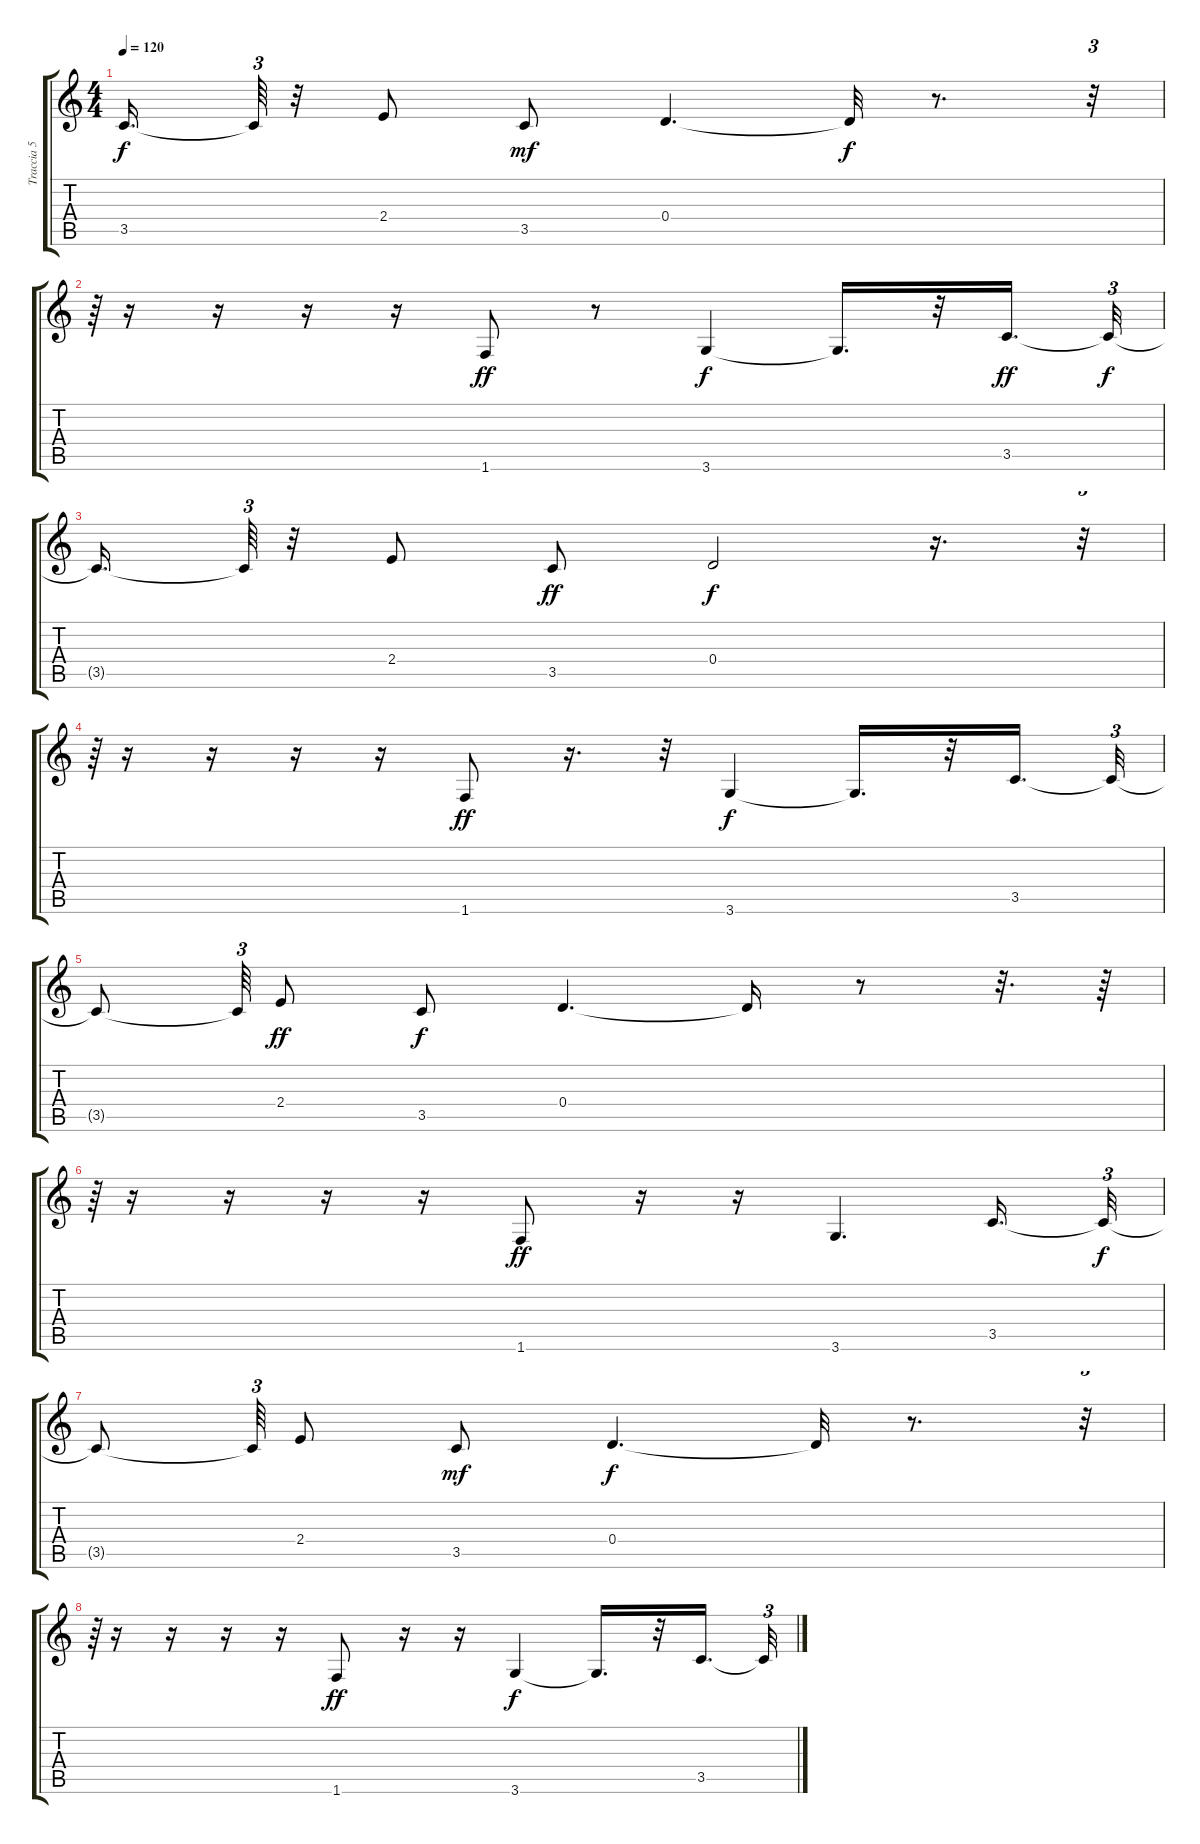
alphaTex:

\track ("Traccia 5" "Traccia 5") {instrument electricguitarclean}
\staff {score tabs}
\tuning (E4 B3 G3 D3 A2 E2) {hide}
\ts (4 4)
\tempo 120
\clef g2
\ks c
3.5{t}.16{d dy f} 3.5{t}.64{tu (3 2)} r.32 2.4.8 3.5.8{dy mf} 0.4.4{d} 0.4{t}.32{dy f} r.8{d} r.32{tu (3 2)} |
r.64{tu (3 2)} r.16 r.16 r.16 r.16 1.6.8{dy ff} r.8 3.6.4{dy f} 3.6{t}.16{d} r.32 3.5.16{d dy ff} 3.5{t}.32{tu (3 2) dy f} |
3.5{t}.16{d} 3.5{t}.64{tu (3 2)} r.32 2.4.8 3.5.8{dy ff} 0.4.2{dy f} r.16{d} r.32{tu (3 2)} |
r.64{tu (3 2)} r.16 r.16 r.16 r.16 1.6.8{dy ff} r.16{d} r.32 3.6.4{dy f} 3.6{t}.16{d} r.32 3.5.16{d} 3.5{t}.32{tu (3 2)} |
3.5{t}.8 3.5{t}.64{tu (3 2)} 2.4.8{dy ff} 3.5.8{dy f} 0.4.4{d} 0.4{t}.16 r.8 r.32{d} r.64 |
r.64{tu (3 2)} r.16 r.16 r.16 r.16 1.6.8{dy ff} r.16 r.16 3.6.4{d} 3.5.16{d} 3.5{t}.32{tu (3 2) dy f} |
3.5{t}.8 3.5{t}.64{tu (3 2)} 2.4.8 3.5.8{dy mf} 0.4.4{d dy f} 0.4{t}.32 r.8{d} r.32{tu (3 2)} |
r.64{tu (3 2)} r.16 r.16 r.16 r.16 1.6.8{dy ff} r.16 r.16 3.6.4{dy f} 3.6{t}.16{d} r.32 3.5.16{d} 3.5{t}.32{tu (3 2)}
